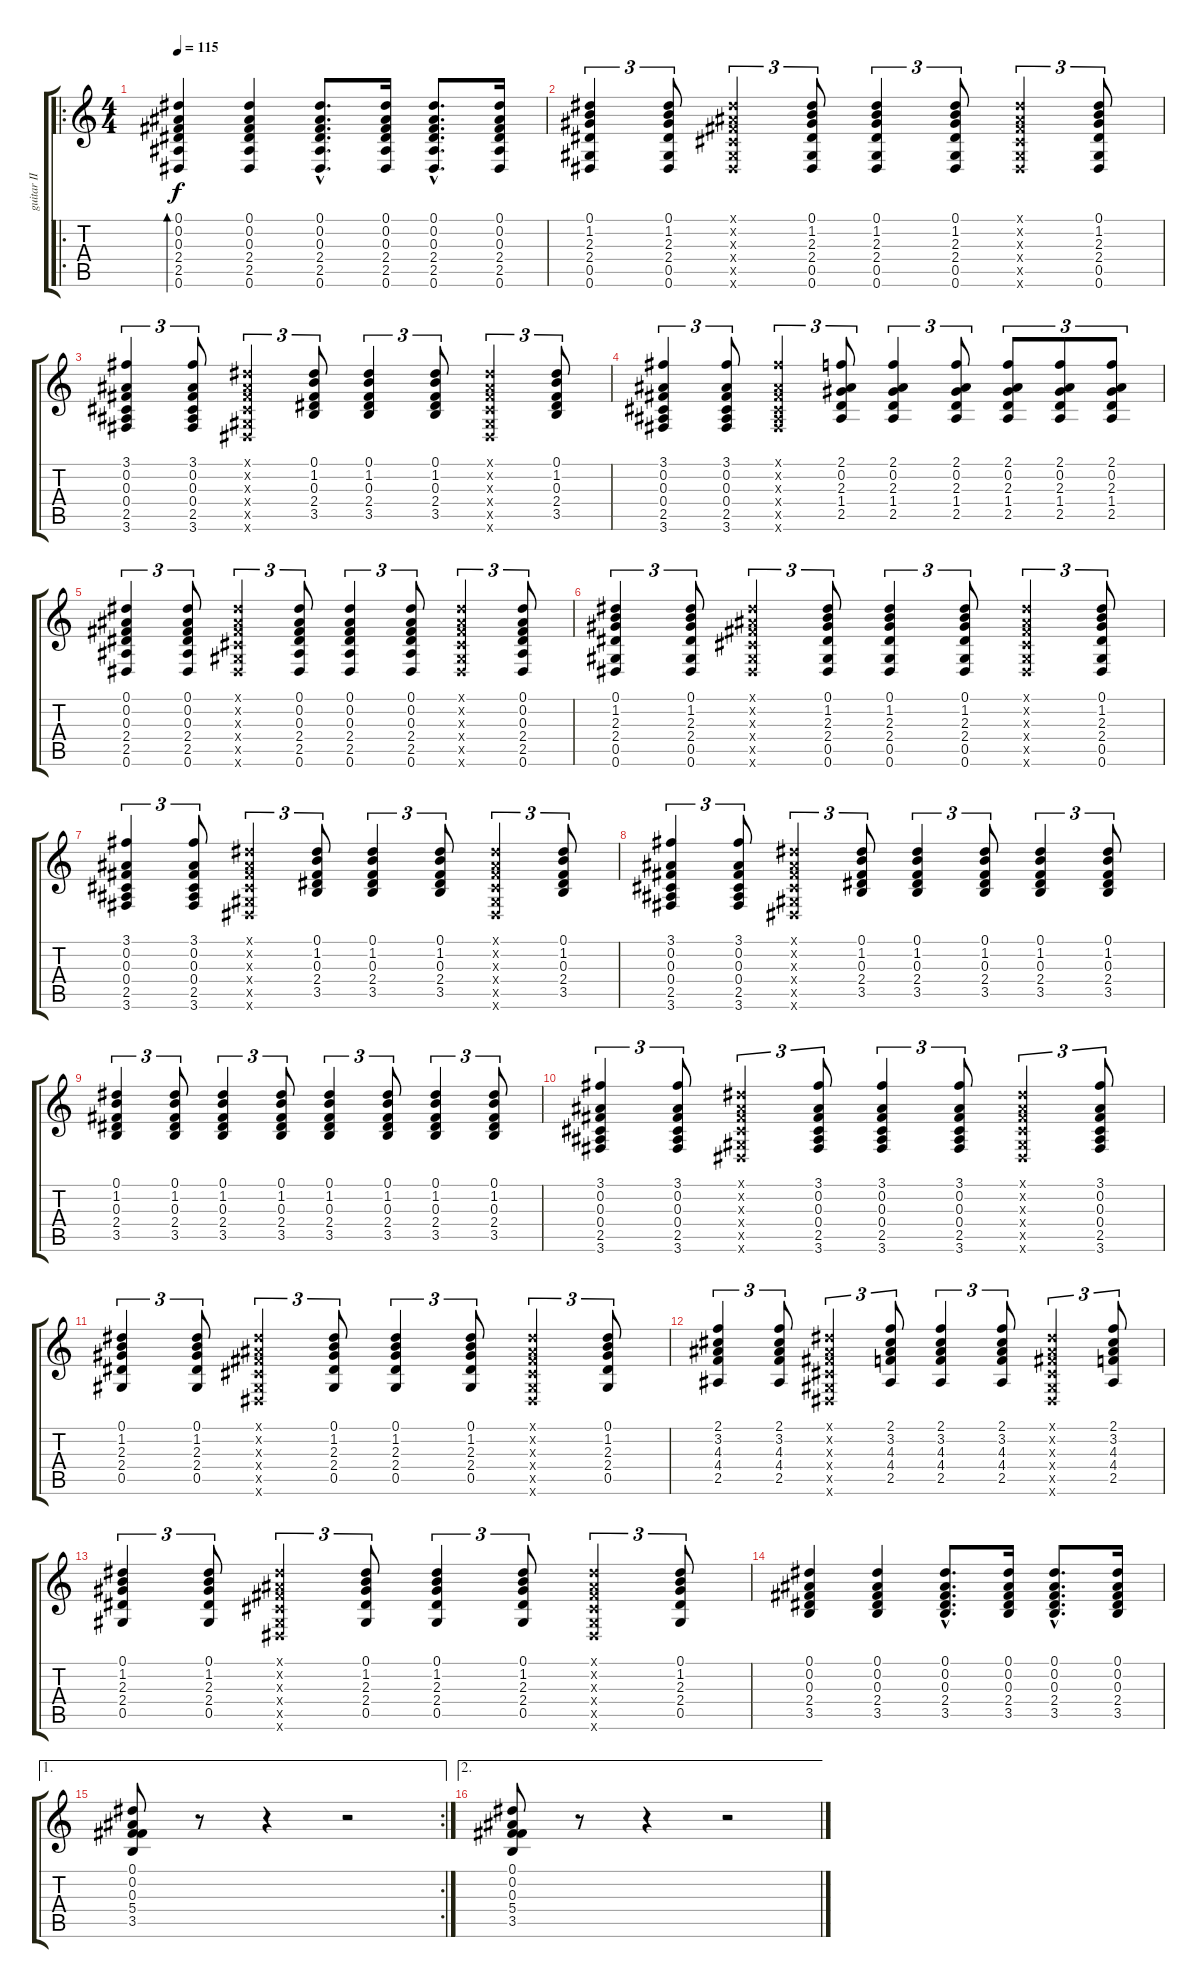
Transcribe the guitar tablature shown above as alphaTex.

\track ("guitar II" "guitar II") {instrument acousticguitarsteel}
\staff {score tabs}
\tuning (Eb4 Bb3 Gb3 Db3 Ab2 Eb2) {hide}
\ro
\ts (4 4)
\tempo 115
\clef g2
\ks c
(0.1 0.2 0.3 2.4 2.5 0.6).4{bd 120 dy f instrument acousticguitarsteel} (0.1 0.2 0.3 2.4 2.5 0.6).4 (0.1{hac} 0.2{hac} 0.3{hac} 2.4{hac} 2.5{hac} 0.6{hac}).8{d} (0.1 0.2 0.3 2.4 2.5 0.6).16 (0.1{hac} 0.2{hac} 0.3{hac} 2.4{hac} 2.5{hac} 0.6{hac}).8{d} (0.1 0.2 0.3 2.4 2.5 0.6).16 |
(0.1 1.2 2.3 2.4 0.5 0.6).4{tu (3 2)} (0.1 1.2 2.3 2.4 0.5 0.6).8{tu (3 2)} (0.1{x} 0.2{x} 0.3{x} 0.4{x} 0.5{x} 0.6{x}).4{tu (3 2)} (0.1 1.2 2.3 2.4 0.5 0.6).8{tu (3 2)} (0.1 1.2 2.3 2.4 0.5 0.6).4{tu (3 2)} (0.1 1.2 2.3 2.4 0.5 0.6).8{tu (3 2)} (0.1{x} 0.2{x} 0.3{x} 0.4{x} 0.5{x} 0.6{x}).4{tu (3 2)} (0.1 1.2 2.3 2.4 0.5 0.6).8{tu (3 2)} |
(3.1 0.2 0.3 0.4 2.5 3.6).4{tu (3 2)} (3.1 0.2 0.3 0.4 2.5 3.6).8{tu (3 2)} (0.1{x} 0.2{x} 0.3{x} 0.4{x} 0.5{x} 0.6{x}).4{tu (3 2)} (0.1 1.2 0.3 2.4 3.5).8{tu (3 2)} (0.1 1.2 0.3 2.4 3.5).4{tu (3 2)} (0.1 1.2 0.3 2.4 3.5).8{tu (3 2)} (0.1{x} 0.2{x} 0.3{x} 0.4{x} 0.5{x} 0.6{x}).4{tu (3 2)} (0.1 1.2 0.3 2.4 3.5).8{tu (3 2)} |
(3.1 0.2 0.3 0.4 2.5 3.6).4{tu (3 2)} (3.1 0.2 0.3 0.4 2.5 3.6).8{tu (3 2)} (3.1{x} 0.2{x} 0.3{x} 0.4{x} 2.5{x} 3.6{x}).4{tu (3 2)} (2.1 0.2 2.3 1.4 2.5).8{tu (3 2)} (2.1 0.2 2.3 1.4 2.5).4{tu (3 2)} (2.1 0.2 2.3 1.4 2.5).8{tu (3 2)} (2.1 0.2 2.3 1.4 2.5).8{tu (3 2)} (2.1 0.2 2.3 1.4 2.5).8{tu (3 2)} (2.1 0.2 2.3 1.4 2.5).8{tu (3 2)} |
(0.1 0.2 0.3 2.4 2.5 0.6).4{tu (3 2)} (0.1 0.2 0.3 2.4 2.5 0.6).8{tu (3 2)} (0.1{x} 0.2{x} 0.3{x} 0.4{x} 0.5{x} 0.6{x}).4{tu (3 2)} (0.1 0.2 0.3 2.4 2.5 0.6).8{tu (3 2)} (0.1 0.2 0.3 2.4 2.5 0.6).4{tu (3 2)} (0.1 0.2 0.3 2.4 2.5 0.6).8{tu (3 2)} (0.1{x} 0.2{x} 0.3{x} 0.4{x} 0.5{x} 0.6{x}).4{tu (3 2)} (0.1 0.2 0.3 2.4 2.5 0.6).8{tu (3 2)} |
(0.1 1.2 2.3 2.4 0.5 0.6).4{tu (3 2)} (0.1 1.2 2.3 2.4 0.5 0.6).8{tu (3 2)} (0.1{x} 0.2{x} 0.3{x} 0.4{x} 0.5{x} 0.6{x}).4{tu (3 2)} (0.1 1.2 2.3 2.4 0.5 0.6).8{tu (3 2)} (0.1 1.2 2.3 2.4 0.5 0.6).4{tu (3 2)} (0.1 1.2 2.3 2.4 0.5 0.6).8{tu (3 2)} (0.1{x} 0.2{x} 0.3{x} 0.4{x} 0.5{x} 0.6{x}).4{tu (3 2)} (0.1 1.2 2.3 2.4 0.5 0.6).8{tu (3 2)} |
(3.1 0.2 0.3 0.4 2.5 3.6).4{tu (3 2)} (3.1 0.2 0.3 0.4 2.5 3.6).8{tu (3 2)} (0.1{x} 0.2{x} 0.3{x} 0.4{x} 0.5{x} 0.6{x}).4{tu (3 2)} (0.1 1.2 0.3 2.4 3.5).8{tu (3 2)} (0.1 1.2 0.3 2.4 3.5).4{tu (3 2)} (0.1 1.2 0.3 2.4 3.5).8{tu (3 2)} (0.1{x} 0.2{x} 0.3{x} 0.4{x} 0.5{x} 0.6{x}).4{tu (3 2)} (0.1 1.2 0.3 2.4 3.5).8{tu (3 2)} |
(3.1 0.2 0.3 0.4 2.5 3.6).4{tu (3 2)} (3.1 0.2 0.3 0.4 2.5 3.6).8{tu (3 2)} (0.1{x} 0.2{x} 0.3{x} 0.4{x} 0.5{x} 0.6{x}).4{tu (3 2)} (0.1 1.2 0.3 2.4 3.5).8{tu (3 2)} (0.1 1.2 0.3 2.4 3.5).4{tu (3 2)} (0.1 1.2 0.3 2.4 3.5).8{tu (3 2)} (0.1 1.2 0.3 2.4 3.5).4{tu (3 2)} (0.1 1.2 0.3 2.4 3.5).8{tu (3 2)} |
(0.1 1.2 0.3 2.4 3.5).4{tu (3 2)} (0.1 1.2 0.3 2.4 3.5).8{tu (3 2)} (0.1 1.2 0.3 2.4 3.5).4{tu (3 2)} (0.1 1.2 0.3 2.4 3.5).8{tu (3 2)} (0.1 1.2 0.3 2.4 3.5).4{tu (3 2)} (0.1 1.2 0.3 2.4 3.5).8{tu (3 2)} (0.1 1.2 0.3 2.4 3.5).4{tu (3 2)} (0.1 1.2 0.3 2.4 3.5).8{tu (3 2)} |
(3.1 0.2 0.3 0.4 2.5 3.6).4{tu (3 2)} (3.1 0.2 0.3 0.4 2.5 3.6).8{tu (3 2)} (0.1{x} 0.2{x} 0.3{x} 0.4{x} 0.5{x} 0.6{x}).4{tu (3 2)} (3.1 0.2 0.3 0.4 2.5 3.6).8{tu (3 2)} (3.1 0.2 0.3 0.4 2.5 3.6).4{tu (3 2)} (3.1 0.2 0.3 0.4 2.5 3.6).8{tu (3 2)} (0.1{x} 0.2{x} 0.3{x} 0.4{x} 0.5{x} 0.6{x}).4{tu (3 2)} (3.1 0.2 0.3 0.4 2.5 3.6).8{tu (3 2)} |
(0.1 1.2 2.3 2.4 0.5).4{tu (3 2)} (0.1 1.2 2.3 2.4 0.5).8{tu (3 2)} (0.1{x} 0.2{x} 0.3{x} 0.4{x} 0.5{x} 0.6{x}).4{tu (3 2)} (0.1 1.2 2.3 2.4 0.5).8{tu (3 2)} (0.1 1.2 2.3 2.4 0.5).4{tu (3 2)} (0.1 1.2 2.3 2.4 0.5).8{tu (3 2)} (0.1{x} 0.2{x} 0.3{x} 0.4{x} 0.5{x} 0.6{x}).4{tu (3 2)} (0.1 1.2 2.3 2.4 0.5).8{tu (3 2)} |
(2.1 3.2 4.3 4.4 2.5).4{tu (3 2)} (2.1 3.2 4.3 4.4 2.5).8{tu (3 2)} (0.1{x} 0.2{x} 0.3{x} 0.4{x} 0.5{x} 0.6{x}).4{tu (3 2)} (2.1 3.2 4.3 4.4 2.5).8{tu (3 2)} (2.1 3.2 4.3 4.4 2.5).4{tu (3 2)} (2.1 3.2 4.3 4.4 2.5).8{tu (3 2)} (0.1{x} 0.2{x} 0.3{x} 0.4{x} 0.5{x} 0.6{x}).4{tu (3 2)} (2.1 3.2 4.3 4.4 2.5).8{tu (3 2)} |
(0.1 1.2 2.3 2.4 0.5).4{tu (3 2)} (0.1 1.2 2.3 2.4 0.5).8{tu (3 2)} (0.1{x} 0.2{x} 0.3{x} 0.4{x} 0.5{x} 0.6{x}).4{tu (3 2)} (0.1 1.2 2.3 2.4 0.5).8{tu (3 2)} (0.1 1.2 2.3 2.4 0.5).4{tu (3 2)} (0.1 1.2 2.3 2.4 0.5).8{tu (3 2)} (0.1{x} 0.2{x} 0.3{x} 0.4{x} 0.5{x} 0.6{x}).4{tu (3 2)} (0.1 1.2 2.3 2.4 0.5).8{tu (3 2)} |
(0.1 0.2 0.3 2.4 3.5).4 (0.1 0.2 0.3 2.4 3.5).4 (0.1{hac} 0.2{hac} 0.3{hac} 2.4{hac} 3.5{hac}).8{d} (0.1 0.2 0.3 2.4 3.5).16 (0.1{hac} 0.2{hac} 0.3{hac} 2.4{hac} 3.5{hac}).8{d} (0.1 0.2 0.3 2.4 3.5).16 |
\ae 1
\rc 2
(0.1 0.2 0.3 5.4 3.5).8 r.8 r.4 r.2 |
\ae 2
(0.1 0.2 0.3 5.4 3.5).8 r.8 r.4 r.2
